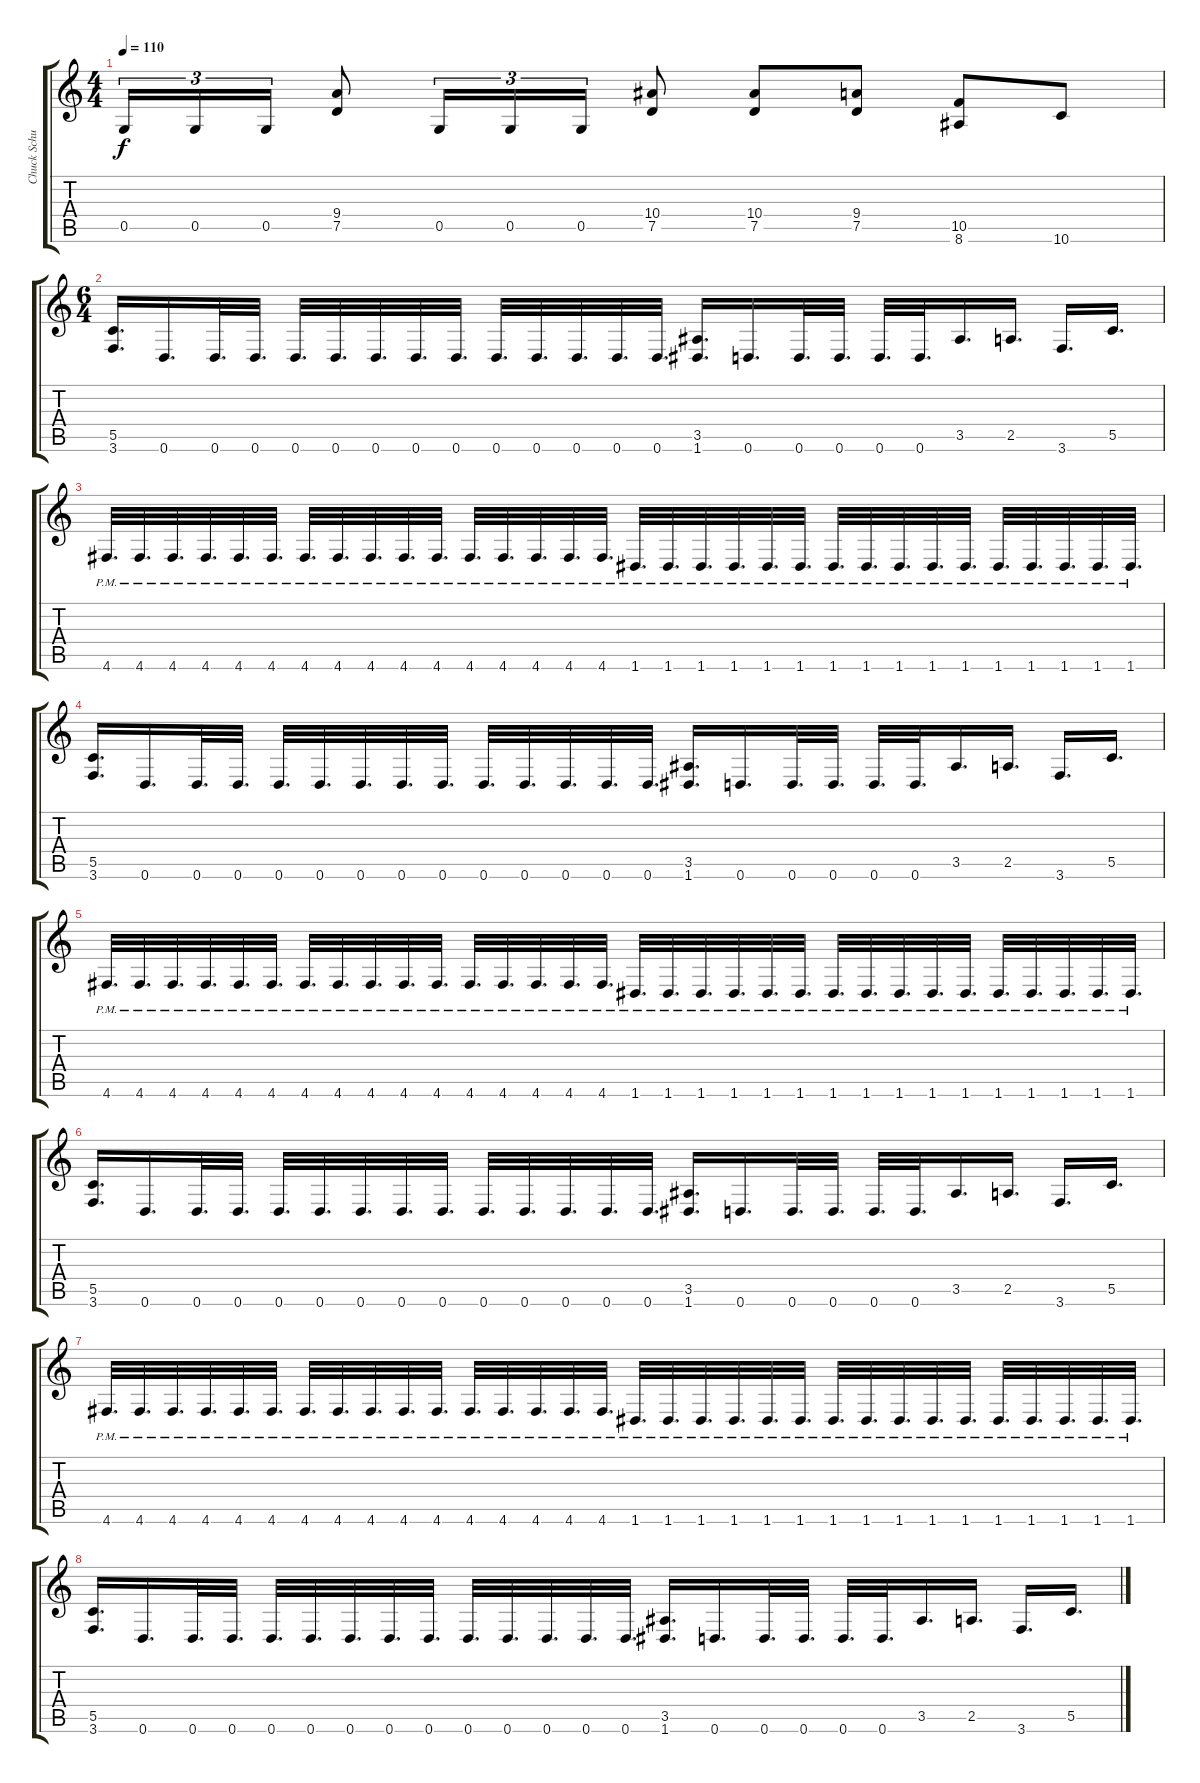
\track ("Chuck Schuldiner" "Chuck Schu") {instrument distortionguitar}
\staff {score tabs}
\tuning (D4 A3 F3 C3 G2 D2) {hide}
\ts (4 4)
\tempo 110
\clef g2
\ks c
0.5.16{tu (3 2) dy f} 0.5.16{tu (3 2)} 0.5.16{tu (3 2)} (9.4 7.5).8 0.5.16{tu (3 2)} 0.5.16{tu (3 2)} 0.5.16{tu (3 2)} (10.4 7.5).8 (10.4 7.5).8 (9.4 7.5).8 (10.5 8.6).8 10.6.8 |
\ts (6 4)
(5.5 3.6).16{d} 0.6.16{d} 0.6.32{d} 0.6.32{d} 0.6.32{d} 0.6.32{d} 0.6.32{d} 0.6.32{d} 0.6.32{d} 0.6.32{d} 0.6.32{d} 0.6.32{d} 0.6.32{d} 0.6.32{d} (3.5 1.6).16{d} 0.6.16{d} 0.6.32{d} 0.6.32{d} 0.6.32{d} 0.6.32{d} 3.5.16{d} 2.5.16{d} 3.6.16{d} 5.5.16{d} |
4.6{pm}.32{d} 4.6{pm}.32{d} 4.6{pm}.32{d} 4.6{pm}.32{d} 4.6{pm}.32{d} 4.6{pm}.32{d} 4.6{pm}.32{d} 4.6{pm}.32{d} 4.6{pm}.32{d} 4.6{pm}.32{d} 4.6{pm}.32{d} 4.6{pm}.32{d} 4.6{pm}.32{d} 4.6{pm}.32{d} 4.6{pm}.32{d} 4.6{pm}.32{d} 1.6{pm}.32{d} 1.6{pm}.32{d} 1.6{pm}.32{d} 1.6{pm}.32{d} 1.6{pm}.32{d} 1.6{pm}.32{d} 1.6{pm}.32{d} 1.6{pm}.32{d} 1.6{pm}.32{d} 1.6{pm}.32{d} 1.6{pm}.32{d} 1.6{pm}.32{d} 1.6{pm}.32{d} 1.6{pm}.32{d} 1.6{pm}.32{d} 1.6{pm}.32{d} |
(5.5 3.6).16{d} 0.6.16{d} 0.6.32{d} 0.6.32{d} 0.6.32{d} 0.6.32{d} 0.6.32{d} 0.6.32{d} 0.6.32{d} 0.6.32{d} 0.6.32{d} 0.6.32{d} 0.6.32{d} 0.6.32{d} (3.5 1.6).16{d} 0.6.16{d} 0.6.32{d} 0.6.32{d} 0.6.32{d} 0.6.32{d} 3.5.16{d} 2.5.16{d} 3.6.16{d} 5.5.16{d} |
4.6{pm}.32{d} 4.6{pm}.32{d} 4.6{pm}.32{d} 4.6{pm}.32{d} 4.6{pm}.32{d} 4.6{pm}.32{d} 4.6{pm}.32{d} 4.6{pm}.32{d} 4.6{pm}.32{d} 4.6{pm}.32{d} 4.6{pm}.32{d} 4.6{pm}.32{d} 4.6{pm}.32{d} 4.6{pm}.32{d} 4.6{pm}.32{d} 4.6{pm}.32{d} 1.6{pm}.32{d} 1.6{pm}.32{d} 1.6{pm}.32{d} 1.6{pm}.32{d} 1.6{pm}.32{d} 1.6{pm}.32{d} 1.6{pm}.32{d} 1.6{pm}.32{d} 1.6{pm}.32{d} 1.6{pm}.32{d} 1.6{pm}.32{d} 1.6{pm}.32{d} 1.6{pm}.32{d} 1.6{pm}.32{d} 1.6{pm}.32{d} 1.6{pm}.32{d} |
(5.5 3.6).16{d} 0.6.16{d} 0.6.32{d} 0.6.32{d} 0.6.32{d} 0.6.32{d} 0.6.32{d} 0.6.32{d} 0.6.32{d} 0.6.32{d} 0.6.32{d} 0.6.32{d} 0.6.32{d} 0.6.32{d} (3.5 1.6).16{d} 0.6.16{d} 0.6.32{d} 0.6.32{d} 0.6.32{d} 0.6.32{d} 3.5.16{d} 2.5.16{d} 3.6.16{d} 5.5.16{d} |
4.6{pm}.32{d} 4.6{pm}.32{d} 4.6{pm}.32{d} 4.6{pm}.32{d} 4.6{pm}.32{d} 4.6{pm}.32{d} 4.6{pm}.32{d} 4.6{pm}.32{d} 4.6{pm}.32{d} 4.6{pm}.32{d} 4.6{pm}.32{d} 4.6{pm}.32{d} 4.6{pm}.32{d} 4.6{pm}.32{d} 4.6{pm}.32{d} 4.6{pm}.32{d} 1.6{pm}.32{d} 1.6{pm}.32{d} 1.6{pm}.32{d} 1.6{pm}.32{d} 1.6{pm}.32{d} 1.6{pm}.32{d} 1.6{pm}.32{d} 1.6{pm}.32{d} 1.6{pm}.32{d} 1.6{pm}.32{d} 1.6{pm}.32{d} 1.6{pm}.32{d} 1.6{pm}.32{d} 1.6{pm}.32{d} 1.6{pm}.32{d} 1.6{pm}.32{d} |
(5.5 3.6).16{d} 0.6.16{d} 0.6.32{d} 0.6.32{d} 0.6.32{d} 0.6.32{d} 0.6.32{d} 0.6.32{d} 0.6.32{d} 0.6.32{d} 0.6.32{d} 0.6.32{d} 0.6.32{d} 0.6.32{d} (3.5 1.6).16{d} 0.6.16{d} 0.6.32{d} 0.6.32{d} 0.6.32{d} 0.6.32{d} 3.5.16{d} 2.5.16{d} 3.6.16{d} 5.5.16{d}
